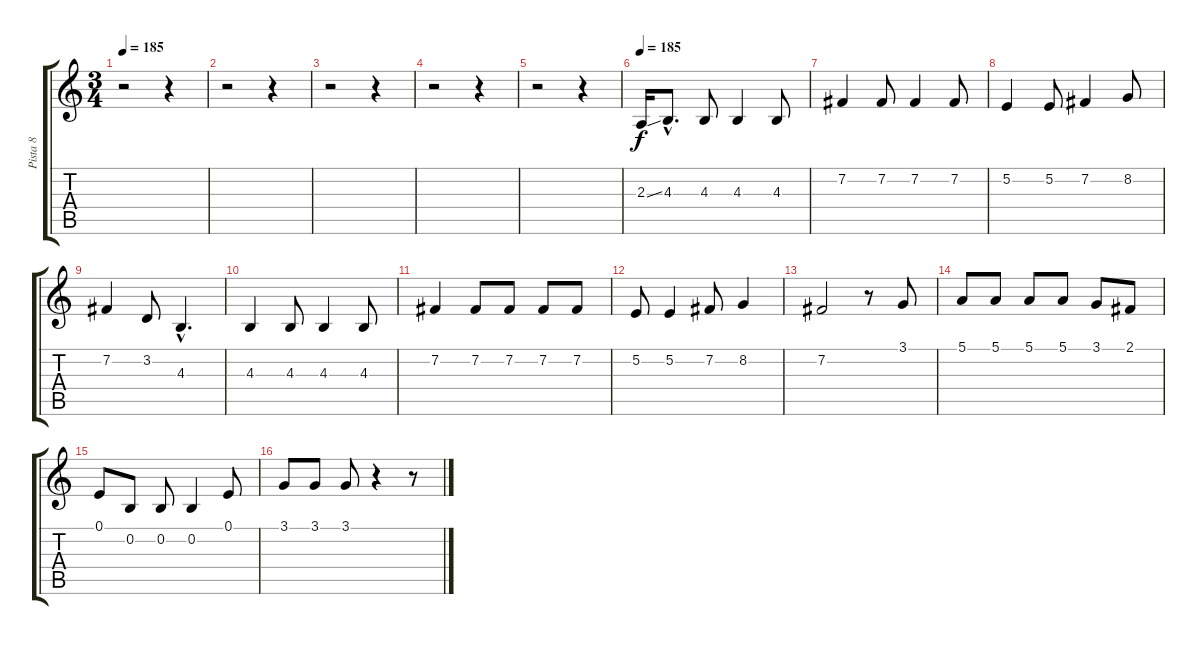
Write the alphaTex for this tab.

\track ("Pista 8" "Pista 8") {instrument lead6voice}
\staff {score tabs}
\tuning (E4 B3 G3 D3 A2 E2) {hide}
\ts (3 4)
\tempo 185
\clef g2
\ks c
r.2{dy f} r.4 |
r.2 r.4 |
r.2 r.4 |
r.2 r.4 |
r.2 r.4 |
\tempo 185
2.3{ss}.16{instrument lead6voice} 4.3{hac}.8{d} 4.3.8 4.3.4 4.3.8 |
7.2.4 7.2.8 7.2.4 7.2.8 |
5.2.4 5.2.8 7.2.4 8.2.8 |
7.2.4 3.2.8 4.3{hac}.4{d} |
4.3.4 4.3.8 4.3.4 4.3.8 |
7.2.4 7.2.8 7.2.8 7.2.8 7.2.8 |
5.2.8 5.2.4 7.2.8 8.2.4 |
7.2.2 r.8 3.1.8 |
5.1.8 5.1.8 5.1.8 5.1.8 3.1.8 2.1.8 |
0.1.8 0.2.8 0.2.8 0.2.4 0.1.8 |
3.1.8 3.1.8 3.1.8 r.4 r.8
